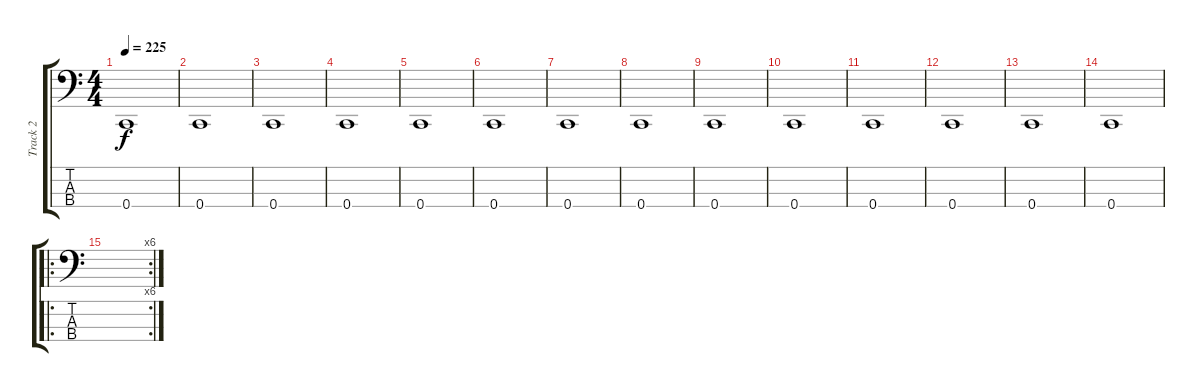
\track ("Track 2" "Track 2") {instrument electricbassfinger}
\staff {score tabs}
\tuning (F2 C2 G1 C1) {hide}
\ts (4 4)
\tempo 225
\clef f4
\ks c
0.4.1{dy f} |
0.4.1 |
0.4.1 |
0.4.1 |
0.4.1 |
0.4.1 |
0.4.1 |
0.4.1 |
0.4.1 |
0.4.1 |
0.4.1 |
0.4.1 |
0.4.1 |
0.4.1 |
\ro
\rc 6
